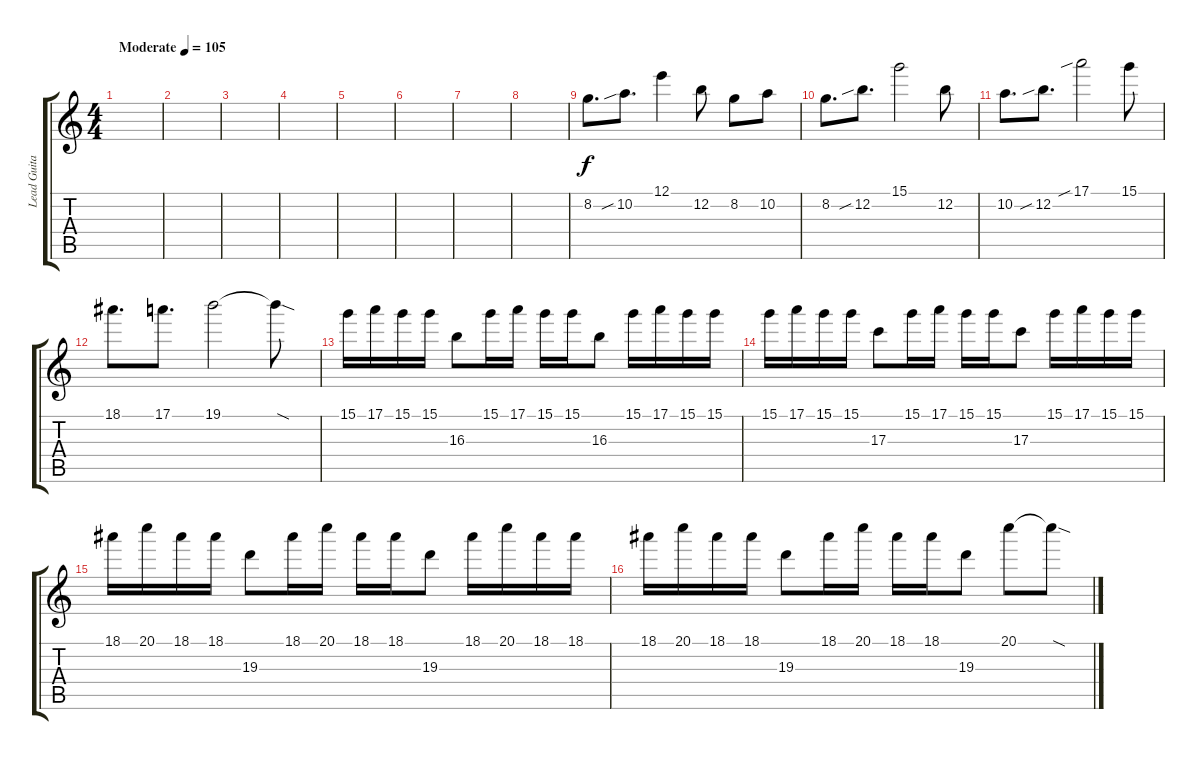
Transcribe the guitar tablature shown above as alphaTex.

\track ("Lead Guitar 2" "Lead Guita") {instrument distortionguitar}
\staff {score tabs}
\tuning (E4 B3 G3 D3 A2 D2) {hide}
\ts (4 4)
\tempo (105 "Moderate")
\clef g2
\ks c
|
|
|
|
|
|
|
|
8.2.8{d} 10.2{sib}.8{d} 12.1.4 12.2.8 8.2.8 10.2.8 |
8.2.8{d} 12.2{sib}.8{d} 15.1.2 12.2.8 |
10.2.8{d} 12.2{sib}.8{d} 17.1{sib}.2 15.1.8 |
18.1.8{d} 17.1.8{d} 19.1.2 19.1{sod t}.8 |
15.1.16 17.1.16 15.1.16 15.1.16 16.3.8 15.1.16 17.1.16 15.1.16 15.1.16 16.3.8 15.1.16 17.1.16 15.1.16 15.1.16 |
15.1.16 17.1.16 15.1.16 15.1.16 17.3.8 15.1.16 17.1.16 15.1.16 15.1.16 17.3.8 15.1.16 17.1.16 15.1.16 15.1.16 |
18.1.16 20.1.16 18.1.16 18.1.16 19.3.8 18.1.16 20.1.16 18.1.16 18.1.16 19.3.8 18.1.16 20.1.16 18.1.16 18.1.16 |
18.1.16 20.1.16 18.1.16 18.1.16 19.3.8 18.1.16 20.1.16 18.1.16 18.1.16 19.3.8 20.1.8 20.1{sod t}.8
